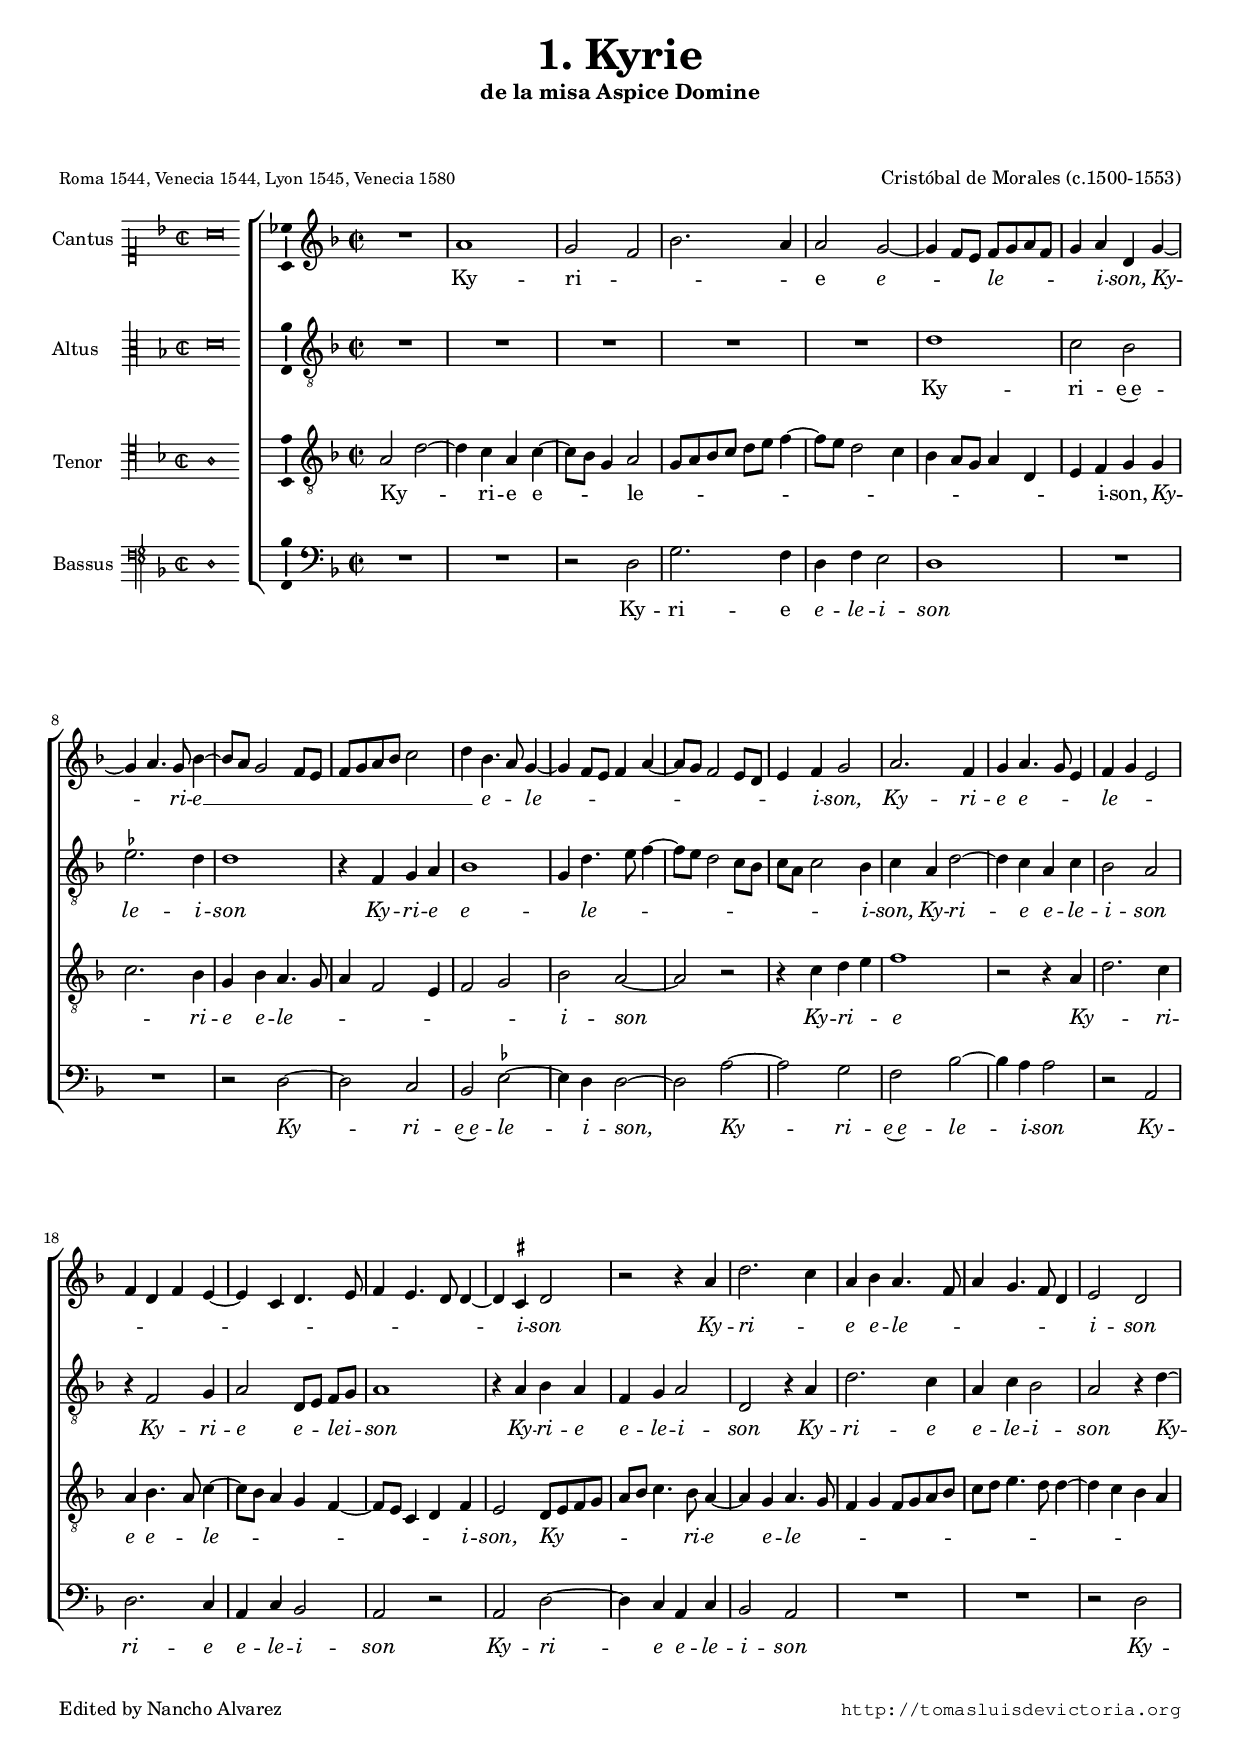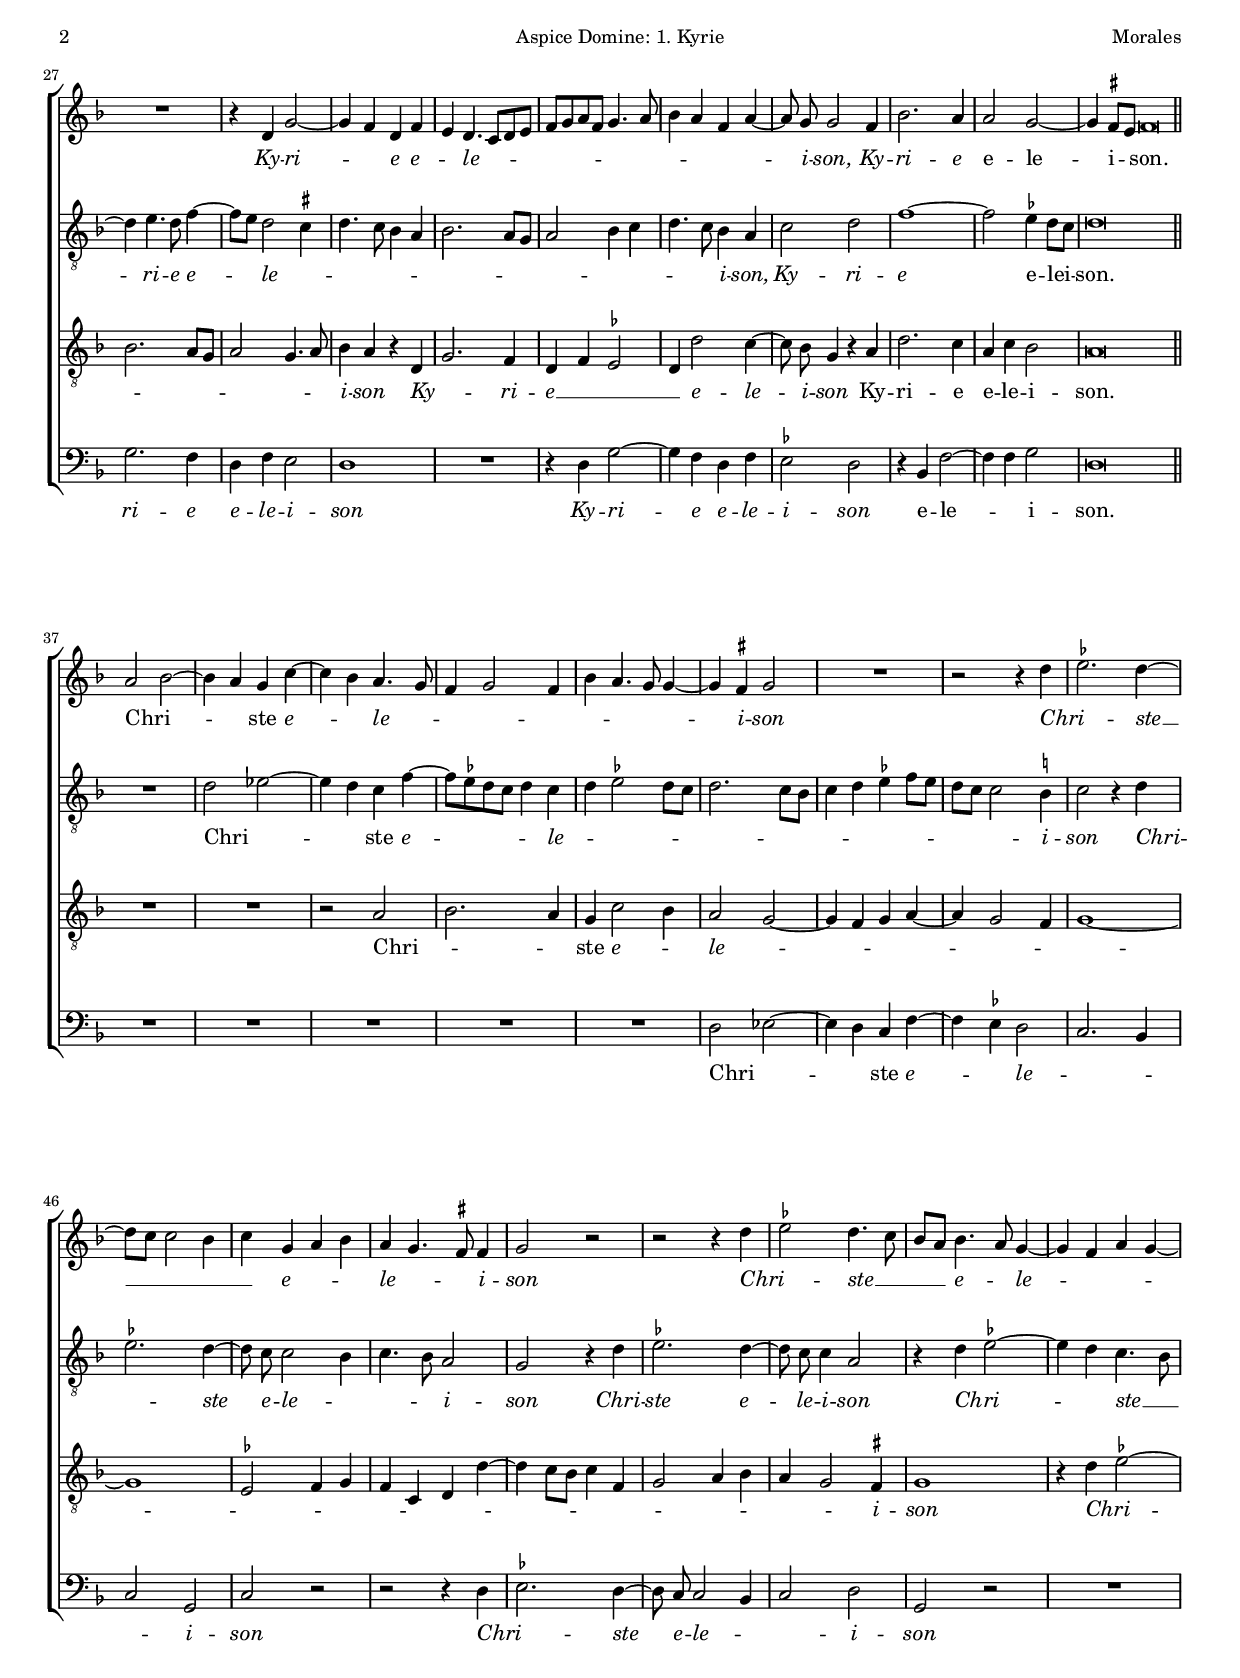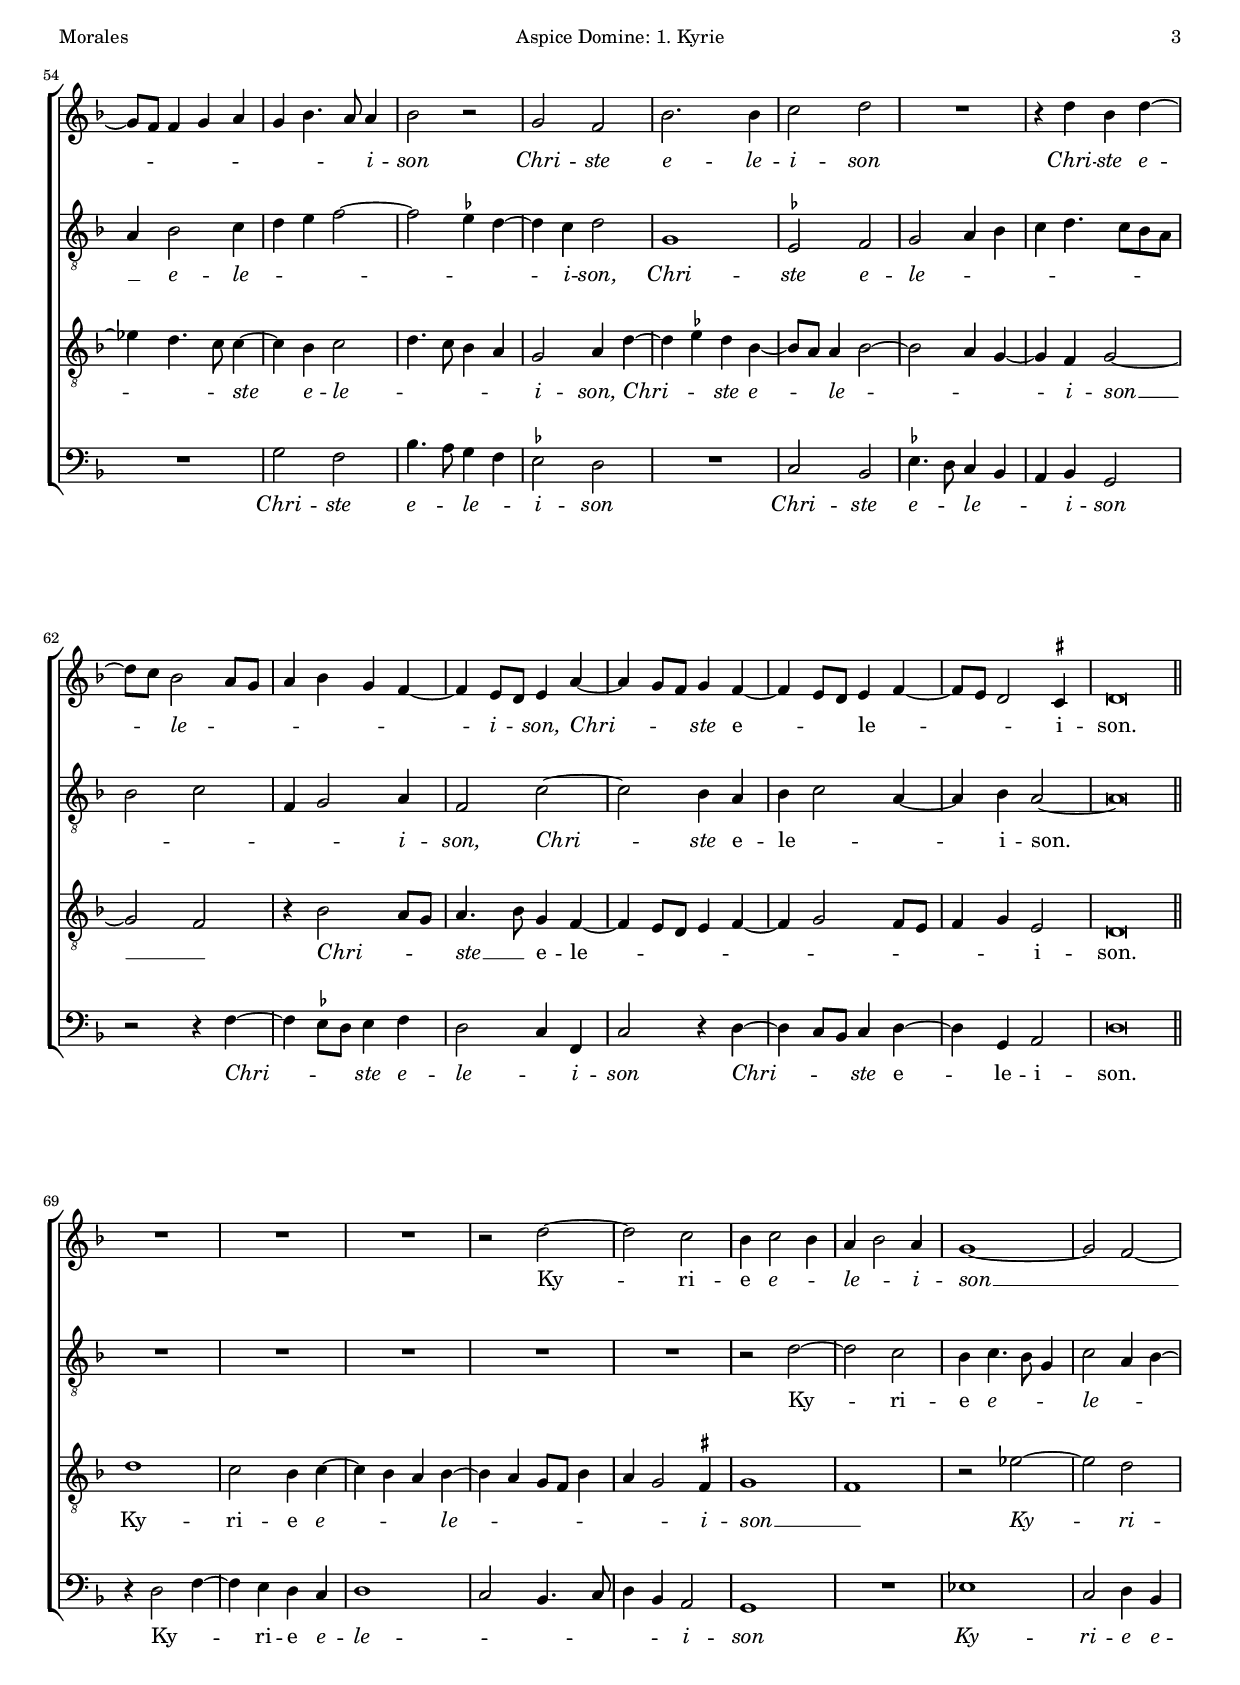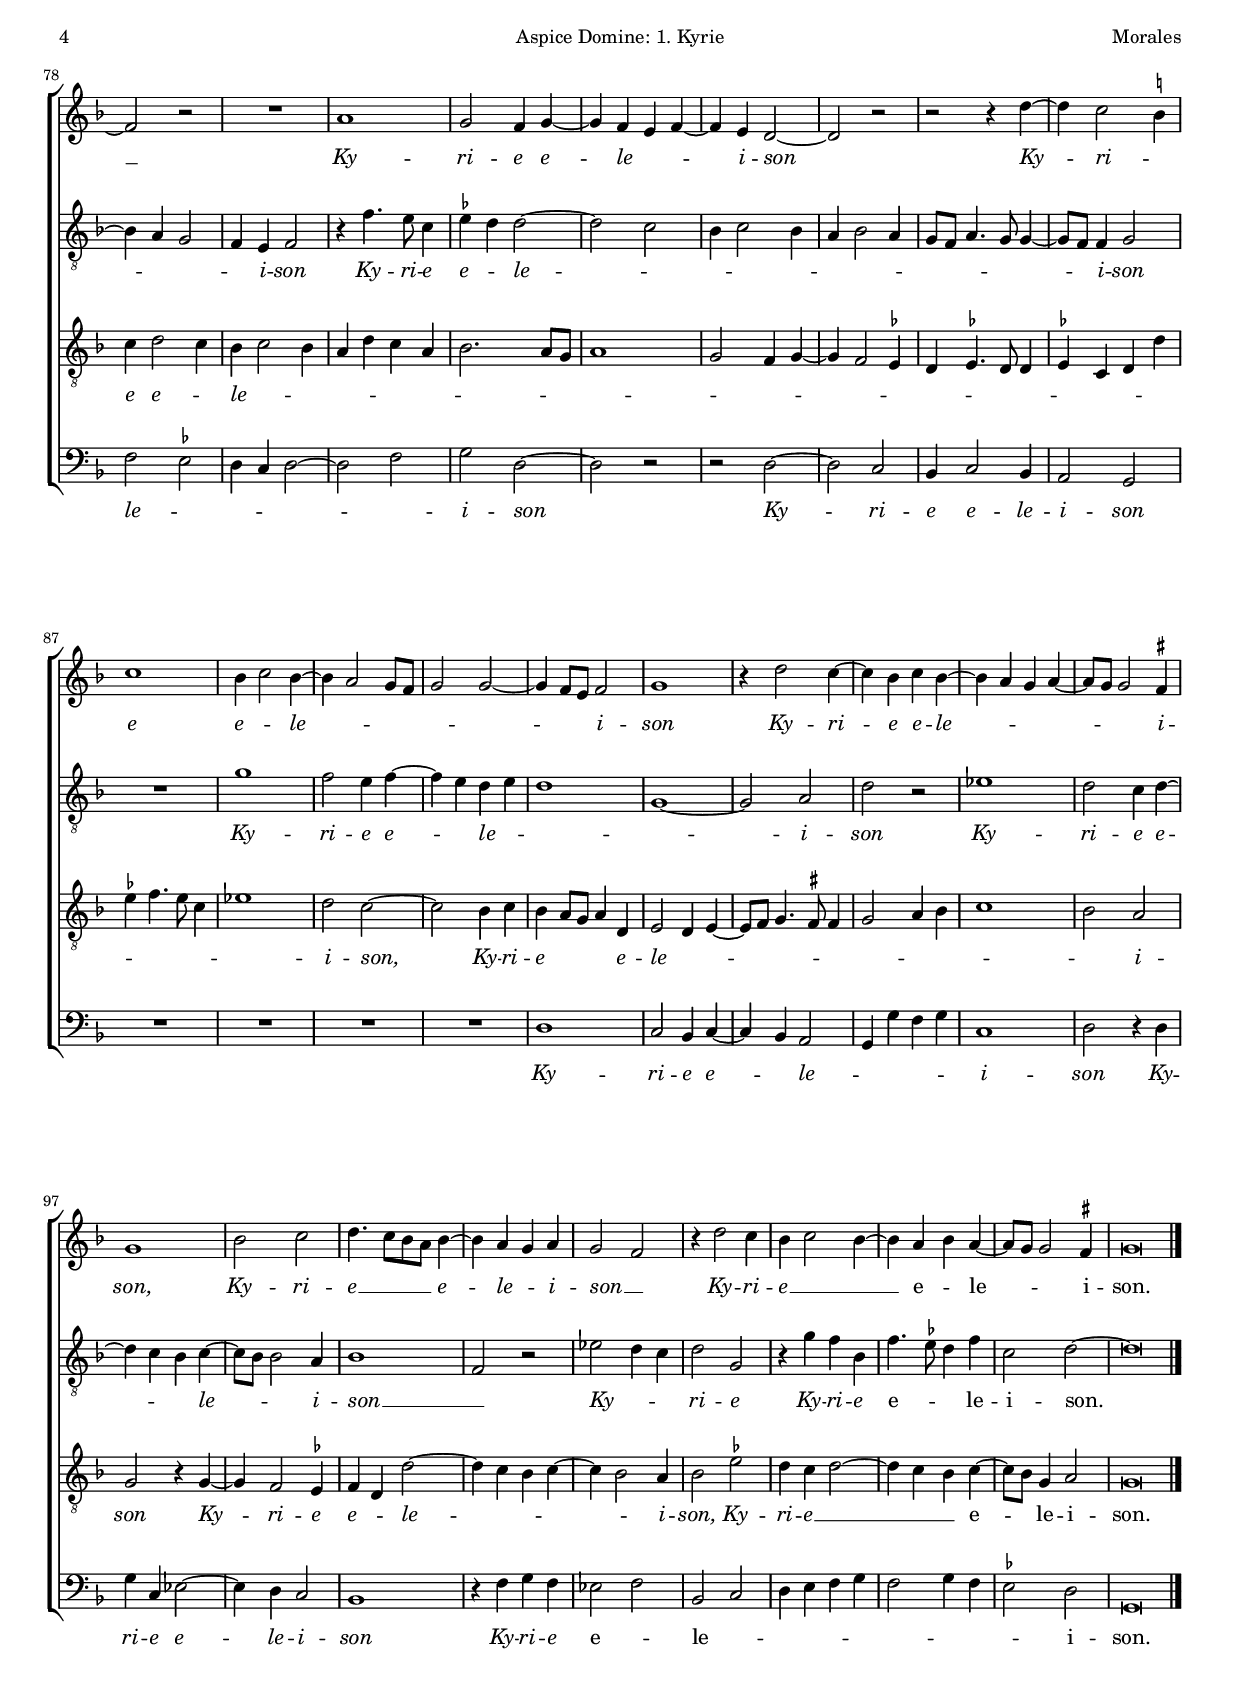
\version "2.18.0"

#(set-default-paper-size "a4")
#(set-global-staff-size 16.4)
#(ly:set-option 'point-and-click #f)
%mobile -s15.5 -i3.2

italicas=\override LyricText.font-shape = #'italic
rectas=\override LyricText.font-shape = #'upright
ss=\once \set suggestAccidentals = ##t
incipitwidth = 20
mtempo={\tempo 4 = 100}
mtempob={\tempo 4 = 50}

htitle="Aspice Domine: 1. Kyrie"
hcomposer="Morales"

\header {
	title=\markup{\fontsize #3 "1. Kyrie"}
	subtitle="de la misa Aspice Domine"
	subsubtitle=\markup{\null \vspace #2 }
	composer="Cristóbal de Morales (c.1500-1553)"
        pdfauthor=\composer
	%opus="(-)"
	poet=\markup{\smaller "Roma 1544, Venecia 1544, Lyon 1545, Venecia 1580" }
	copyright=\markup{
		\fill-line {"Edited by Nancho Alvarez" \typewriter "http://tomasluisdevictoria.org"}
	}
%	tagline=""
}



global={\key f \major \time 2/2  \skip 1*36 \bar "||" \break
					\skip 1*32 \bar "||" \break
					\skip 1*38 \bar "|."
}

cantus={
	R1*4/4 |
	a'1 |
	g'2 f' |
	bes'2. a'4 |
%5
	a'2 g' ~ |
	g'4 f'8 e' f' g' a' f' |
	g'4 a' d' g' ~ |
	g' a'4. g'8 bes'4 ~ |
	bes'8 a' g'2 f'8 e' |
%10
	f' g' a' bes' c''2 |
	d''4 bes'4. a'8 g'4 ~ |
	g' f'8 e' f'4 a' ~ |
	a'8 g' f'2 e'8 d' |
	e'4 f' g'2 |
%15
	a'2. f'4 |
	g' a'4. g'8 e'4 |
	f' g' e'2 |
	f'4 d' f' e' ~ |
	e' c' d'4. e'8 |
%20
	f'4 e'4. d'8 d'4 ~ |
	d' \ss cis' d'2 |
	r r4 a' |
	d''2. c''4 |
	a' bes' a'4. f'8 |
%25
	a'4 g'4. f'8 d'4 |
	e'2 d' |
	R1*4/4 |
	r4 d' g'2 ~ |
	g'4 f' d' f' |
%30
	e' d'4. c'8 d' e' |
	f' g' a' f' g'4. a'8 |
	bes'4 a' f' a' ~ |
	\set Staff.autoBeaming = ##f
	a'8 g' g'2 f'4 |
	\set Staff.autoBeaming = ##t
	bes'2. a'4 |
%35
	a'2 g' ~ |
	g'4 \ss fis'8 e' fis'\breve*1/4
	a'2 bes' ~ |
	bes'4 a' g' c'' ~ |
	c'' bes' a'4. g'8 |
%40
	f'4 g'2 f'4 |
	bes' a'4. g'8 g'4 ~ |
	g' \ss fis' g'2 |
	R1*4/4 |
	r2 r4 d'' |
%45
	\ss ees''2. d''4 ~ |
	d''8 c'' c''2 bes'4 |
	c'' g' a' bes' |
	a' g'4. \ss fis'8 fis'4 |
	g'2 r |
%50
	r r4 d'' |
	\ss ees''2 d''4. c''8 |
	bes' a' bes'4. a'8 g'4 ~ |
	g' f' a' g' ~ |
	g'8 f' f'4 g' a' |
%55
	g' bes'4. a'8 a'4 |
	bes'2 r |
	g' f' |
	bes'2. bes'4 |
	c''2 d'' |
%60
	R1*4/4 |
	r4 d'' bes' d'' ~ |
	d''8 c'' bes'2 a'8 g' |
	a'4 bes' g' f' ~ |
	f' e'8 d' e'4 a' ~ |
%65
	a' g'8 f' g'4 f' ~ |
	f' e'8 d' e'4 f' ~ |
	f'8 e' d'2 \ss cis'4 |
	d'\breve*1/2 |
	R1*4/4 |
%70
	R1*4/4 |
	R1*4/4 |
	r2 d'' ~ |
	d'' c'' |
	bes'4 c''2 bes'4 |
%75
	a' bes'2 a'4 |
	g'1 ~ |
	g'2 f' ~ |
	f' r |
	R1*4/4 |
%80
	a'1 |
	g'2 f'4 g' ~ |
	g' f' e' f' ~ |
	f' e' d'2 ~ |
	d' r |
%85
	r r4 d'' ~ |
	d'' c''2 \ss b'4 |
	c''1 |
	bes'4 c''2 bes'4 ~ |
	bes' a'2 g'8 f' |
%90
	g'2 g' ~ |
	g'4 f'8 e' f'2 |
	g'1 |
	r4 d''2 c''4 ~ |
	c'' bes' c'' bes' ~ |
%95
	bes' a' g' a' ~ |
	a'8 g' g'2 \ss fis'4 |
	g'1 |
	bes'2 c'' |
	d''4.  c''8[ bes' a'] bes'4 ~ |
%100
	bes' a' g' a' |
	g'2 f' |
	r4 d''2 c''4 |
	bes' c''2 bes'4 ~ |
	bes' a' bes' a' ~ |
%105
	a'8 g' g'2 \ss fis'4 |
	g'\breve*1/2
}

altus={
	R1*4/4 |
	R1*4/4 |
	R1*4/4 |
	R1*4/4 |
%5
	R1*4/4 |
	d'1 |
	c'2 bes |
	\ss ees'2. d'4 |
	d'1 |
%10
	r4 f g a |
	bes1 |
	g4 d'4. e'8 f'4 ~ |
	f'8 e' d'2 c'8 bes |
	c' a c'2 bes4 |
%15
	c' a d'2 ~ |
	d'4 c' a c' |
	bes2 a |
	r4 f2 g4 |
	a2  d8[ e] f g |
%20
	a1 |
	r4 a bes a |
	f g a2 |
	d r4 a |
	d'2. c'4 |
%25
	a c' bes2 |
	a r4 d' ~ |
	d' e'4. d'8 f'4 ~ |
	f'8 e' d'2 \ss cis'4 |
	d'4. c'8 bes4 a |
%30
	bes2. a8 g |
	a2 bes4 c' |
	d'4. c'8 bes4 a |
	c'2 d' |
	f'1 ~ |
%35
	f'2 \ss ees'4 d'8 c' |
	d'\breve*1/2
	R1*4/4 |
	d'2 ees' ~ |
	ees'4 d' c' f' ~ |
%40
	f'8 \ss ees' d' c' d'4 c' |
	d' \ss ees'2 d'8 c' |
	d'2. c'8 bes |
	c'4 d' \ss ees' f'8 ees' |
	d' c' c'2 \ss b4 |
%45
	c'2 r4 d' |
	\ss ees'2. d'4 ~ |
	\set Staff.autoBeaming = ##f
	d'8 c' c'2 bes4 |
	\set Staff.autoBeaming = ##t
	c'4. bes8 a2 |
	g r4 d' |
%50
	\ss ees'2. d'4 ~ |
	\set Staff.autoBeaming = ##f
	d'8 c' c'4 a2 |
	\set Staff.autoBeaming = ##t
	r4 d' \ss ees'2 ~ |
	ees'4 d' c'4. bes8 |
	a4 bes2 c'4 |
%55
	d' e' f'2 ~ |
	f' \ss ees'4 d' ~ |
	d' c' d'2 |
	g1 |
	\ss ees2 f |
%60
	g a4 bes |
	c' d'4. c'8 bes a |
	bes2 c' |
	f4 g2 a4 |
	f2 c' ~ |
%65
	c' bes4 a |
	bes c'2 a4 ~ |
	a bes a2 ~ |
	a\breve*1/2
	R1*4/4 |
%70
	R1*4/4 |
	R1*4/4 |
	R1*4/4 |
	R1*4/4 |
	r2 d' ~ |
%75
	d' c' |
	bes4 c'4. bes8 g4 |
	c'2 a4 bes ~ |
	bes a g2 |
	f4 e f2 |
%80
	r4 f'4. e'8 c'4 |
	\ss ees' d' d'2 ~ |
	d' c' |
	bes4 c'2 bes4 |
	a bes2 a4 |
%85
	g8 f a4. g8 g4 ~ |
	g8 f f4 g2 |
	R1*4/4 |
	g'1 |
	f'2 e'4 f' ~ |
%90
	f' e' d' e' |
	d'1 |
	g ~ |
	g2 a |
	d' r |
%95
	ees'1 |
	d'2 c'4 d' ~ |
	d' c' bes c' ~ |
	c'8 bes bes2 a4 |
	bes1 |
%100
	f2 r |
	ees' d'4 c' |
	d'2 g |
	r4 g' f' bes |
	f'4. \ss ees'8 d'4 f' |
%105
	c'2 d' ~ |
	d'\breve*1/2
}

tenor={
	a2 d' ~ |
	d'4 c' a c' ~ |
	c'8 bes g4 a2 |
	g8 a bes c' d' e' f'4 ~ |
%5
	f'8 e' d'2 c'4 |
	bes a8 g a4 d |
	e f g g |
	c'2. bes4 |
	g bes a4. g8 |
%10
	a4 f2 e4 |
	f2 g |
	bes a ~ |
	a r |
	r4 c' d' e' |
%15
	f'1 |
	r2 r4 a |
	d'2. c'4 |
	a bes4. a8 c'4 ~ |
	c'8 bes a4 g f ~ |
%20
	f8 e c4 d f |
	e2 d8 e f g |
	a bes c'4. bes8 a4 ~ |
	a g a4. g8 |
	f4 g f8 g a bes |
%25
	c' d' e'4. d'8 d'4 ~ |
	d' c' bes a |
	bes2. a8 g |
	a2 g4. a8 |
	bes4 a r d |
%30
	g2. f4 |
	d f \ss ees2 |
	d4 d'2 c'4 ~ |
	\set Staff.autoBeaming = ##f
	c'8 bes g4 r a |
	\set Staff.autoBeaming = ##t
	d'2. c'4 |
%35
	a c' bes2 |
	a\breve*1/2
	R1*4/4 |
	R1*4/4 |
	r2 a |
%40
	bes2. a4 |
	g c'2 bes4 |
	a2 g ~ |
	g4 f g a ~ |
	a g2 f4 |
%45
	g1 ~ |
	g |
	\ss ees2 f4 g |
	f c d d' ~ |
	d' c'8 bes c'4 f |
%50
	g2 a4 bes |
	a g2 \ss fis4 |
	g1 |
	r4 d' \ss ees'2 ~ |
	ees'4 d'4. c'8 c'4 ~ |
%55
	c' bes c'2 |
	d'4. c'8 bes4 a |
	g2 a4 d' ~ |
	d' \ss ees' d' bes ~ |
	bes8 a a4 bes2 ~ |
%60
	bes a4 g ~ |
	g f g2 ~ |
	g f |
	r4 bes2 a8 g |
	a4. bes8 g4 f ~ |
%65
	f e8 d e4 f ~ |
	f g2 f8 e |
	f4 g e2 |
	d\breve*1/2
	d'1 |
%70
	c'2 bes4 c' ~ |
	c' bes a bes ~ |
	bes a g8 f bes4 |
	a g2 \ss fis4 |
	g1 |
%75
	f |
	r2 ees' ~ |
	ees' d' |
	c'4 d'2 c'4 |
	bes c'2 bes4 |
%80
	a d' c' a |
	bes2. a8 g |
	a1 |
	g2 f4 g ~ |
	g f2 \ss ees4 |
%85
	d \ss ees4. d8 d4 |
	\ss ees c d d' |
	\ss ees' f'4. ees'8 c'4 |
	ees'1 |
	d'2 c' ~ |
%90
	c' bes4 c' |
	bes a8 g a4 d |
	e2 d4 e ~ |
	e8 f g4. \ss fis8 fis4 |
	g2 a4 bes |
%95
	c'1 |
	bes2 a |
	g r4 g ~ |
	g f2 \ss ees4 |
	f d d'2 ~ |
%100
	d'4 c' bes c' ~ |
	c' bes2 a4 |
	bes2 \ss ees' |
	d'4 c' d'2 ~ |
	d'4 c' bes c' ~ |
%105
	c'8 bes g4 a2 |
	g\breve*1/2
}

bassus={
	R1*4/4 |
	R1*4/4 |
	r2 d |
	g2. f4 |
%5
	d f e2 |
	d1 |
	R1*4/4 |
	R1*4/4 |
	r2 d ~ |
%10
	d c |
	bes, \ss ees ~ |
	ees4 d d2 ~ |
	d a ~ |
	a g |
%15
	f bes ~ |
	bes4 a a2 |
	r a, |
	d2. c4 |
	a, c bes,2 |
%20
	a, r |
	a, d ~ |
	d4 c a, c |
	bes,2 a, |
	R1*4/4 |
%25
	R1*4/4 |
	r2 d |
	g2. f4 |
	d f e2 |
	d1 |
%30
	R1*4/4 |
	r4 d g2 ~ |
	g4 f d f |
	\ss ees2 d |
	r4 bes, f2 ~ |
%35
	f4 f g2 |
	d\breve*1/2
	R1*4/4 |
	R1*4/4 |
	R1*4/4 |
%40
	R1*4/4 |
	R1*4/4 |
	d2 ees ~ |
	ees4 d c f ~ |
	f \ss ees d2 |
%45
	c2. bes,4 |
	c2 g, |
	c r |
	r r4 d |
	\ss ees2. d4 ~ |
%50
	\set Staff.autoBeaming = ##f
	d8 c c2 bes,4 |
	\set Staff.autoBeaming = ##t
	c2 d |
	g, r |
	R1*4/4 |
	R1*4/4 |
%55
	g2 f |
	bes4. a8 g4 f |
	\ss ees2 d |
	R1*4/4 |
	c2 bes, |
%60
	\ss ees4. d8 c4 bes, |
	a, bes, g,2 |
	r r4 f ~ |
	f \ss ees8 d ees4 f |
	d2 c4 f, |
%65
	c2 r4 d ~ |
	d c8 bes, c4 d ~ |
	d g, a,2 |
	d\breve*1/2 |
	r4 d2 f4 ~ |
%70
	f e d c |
	d1 |
	c2 bes,4. c8 |
	d4 bes, a,2 |
	g,1 |
%75
	R1*4/4 |
	ees1 |
	c2 d4 bes, |
	f2 \ss ees |
	d4 c d2 ~ |
%80
	d f |
	g d ~ |
	d r |
	r d ~ |
	d c |
%85
	bes,4 c2 bes,4 |
	a,2 g, |
	R1*4/4 |
	R1*4/4 |
	R1*4/4 |
%90
	R1*4/4 |
	d1 |
	c2 bes,4 c ~ |
	c bes, a,2 |
	g,4 g f g |
%95
	c1 |
	d2 r4 d |
	g c ees2 ~ |
	ees4 d c2 |
	bes,1 |
%100
	r4 f g f |
	ees2 f |
	bes, c |
	d4 e f g |
	f2 g4 f |
%105
	\ss ees2 d |
	g,\breve*1/2
}

textocantus=\lyricmode{
Ky -- ri -- _ _ _ e 
\italicas
e -- _ _ _ le -- _ _ _ _ i -- son,
Ky -- _ _ ri -- e __ _ _ _ _ _ _ _ _ _ _ _  e -- _ le -- _ _ _ _ _ _ _ _ _ _ _ i -- son,
Ky -- ri -- e e -- _ _ le -- _ _ _ _ _ _ _ _ _ _ _ _ _ _ _ i -- son
Ky -- ri -- _ e e -- le -- _ _ _ _ _ i -- son
Ky -- ri -- _ _ e e -- _ le -- _ _ _ _ _ _ _ _ _ _ _ _ _ _ i -- son,
Ky -- ri -- e 
\rectas
e -- le -- _ i -- _ son.
Chri -- _ _ _ ste 
\italicas
e -- _ _ le -- _ _ _ _ _ _ _ _ _ i -- son
Chri -- _ ste __ _ _ _ _ _ e -- _ _ le -- _ _ i -- son
Chri -- _ ste __ _ _ _ e -- _ le -- _ _ _ _ _ _ _ _ _ _ _ _ i -- son
Chri -- ste e -- le -- i -- son
Chri -- ste e -- _ _ le -- _ _ _ _ _ _ _ i -- _ son,
Chri -- _ _ _ ste 
\rectas
e -- _ _ _ le -- _ _ _ _ i -- son.
Ky -- _ ri -- e 
\italicas
e -- _ le -- _ i -- son __ _ _ _ 
Ky -- ri -- e e -- _ le -- _ _ _ i -- son _
Ky -- _ ri -- _ e e -- _ le -- _ _ _ _ _ _ _ _ _ i -- son
Ky -- ri -- _ e e -- le -- _ _ _ _ _ _ _ i -- son,
Ky -- ri -- e __ _ _ _ e -- _ le -- _ i -- son __ _
Ky -- ri -- e __ _ _ _ 
\rectas
e -- _ le -- _ _ _ i -- son.

}

textoaltus=\lyricmode{
Ky -- ri -- e~e -- 
\italicas
le -- i -- son
Ky -- ri -- e e -- _ le -- _ _ _ _ _ _ _ _ _ _ i -- son,
Ky -- ri -- _ e e -- le -- i -- son
Ky -- ri -- e e -- _ lei -- _ son
Ky -- ri -- e e -- le -- i -- son
Ky -- ri -- e e -- le -- i -- son
Ky -- _ ri -- e e -- _ _ le -- _ _ _ _ _ _ _ _ _ _ _ _ _ i -- son,
Ky -- ri -- e _ 
\rectas
e -- lei -- _ son.
Chri -- _ _ _ ste 
\italicas
e -- _ _ _ _ _ le -- _ _ _ _ _ _ _ _ _ _ _ _ _ _ _ i -- son
Chri -- _ ste _ e -- le -- _ _ _ i -- son
Chri -- ste e -- _ le -- i -- son
Chri -- _ _ _ ste __ _ _ e -- le -- _ _ _ _ _ _ _ i -- son,
Chri -- ste e -- le -- _ _ _ _ _ _ _ _ _ _ _ i -- son,
Chri -- _ ste 
\rectas
e -- le -- _ _ _ i -- son. _
Ky -- _ ri -- e 
\italicas
e -- _ _ le -- _ _ _ _ _ _ i -- son
Ky -- ri -- e e -- _ le -- _ _ _ _ _ _ _ _ _ _ _ _ _ _ _ i -- son
Ky -- ri -- e e -- _ _ le -- _ _ _ _ i -- son
Ky -- ri -- e e -- _ _ _ le -- _ _ _ i -- son __ _
Ky -- _ _ ri -- e
Ky -- ri -- e 
\rectas
e -- _ _ le -- i -- son. _
}

textotenor=\lyricmode{
Ky -- _ _ ri -- e e -- _ _ _ le -- _ _ _ _ _ _ _ _ _ _ _ _ _ _ _ _ _ i -- son,
\italicas
Ky -- _ ri -- e e -- le -- _ _ _ _ _ _ i -- son _
Ky -- ri -- _ e
Ky -- _ ri -- e e -- _ le -- _ _ _ _ _ _ _ _ _ i -- son,
Ky -- _ _ _ _ _ _ ri -- e _ e -- le -- _ _ _ _ _ _ _ _ _ _ _ _ _ _ _ _ _ _ _ _ _ _ i -- son
Ky -- _ ri -- e __ _ _ _ e -- le -- _ i -- son
\rectas
Ky -- ri -- e e -- le -- i -- son.
Chri -- _ _ ste 
\italicas
e -- _ le -- _ _ _ _ _ _ _ _ _ _ _ _ _ _ _ _ _ _ _ _ _ _ _ _ _ _ _ i -- son
Chri -- _ _ _ _ ste _ e -- le -- _ _ _ _ i -- son,
Chri -- _ _ ste e -- _ _ le -- _ _ _ _ _ i -- son __ _ _
Chri -- _ _ ste __ _ 
\rectas
e -- le -- _ _ _ _ _ _ _ _ _ _ _ i -- son.
Ky -- ri -- e 
\italicas
e -- _ _ _ le -- _ _ _ _ _ _ _ i -- son __ _
Ky -- _ ri -- e e -- _ le -- _ _ _ _ _ _ _ _ _ _ _ _ _ _ _ _ _ _ _ _ _ _ _ _ _ _ _ _ _ i -- son, _
Ky -- ri -- e _ _ _ e -- le -- _ _ _ _ _ _ _ _ _ _ _ _ i -- son
Ky -- _ ri -- e e -- _ le -- _ _ _ _ _ _ i -- son,
Ky -- ri -- e __ _ _ _ _ 
\rectas
e -- _ _ le -- i -- son.
}

textobassus=\lyricmode{
Ky -- ri -- e 
\italicas
e -- le -- i -- son
Ky -- _ ri -- e~e -- le -- _ i -- son, _
Ky -- _ ri -- e~e -- le -- _ i -- son
Ky -- ri -- e e -- le -- i -- son
Ky -- ri -- _ e e -- le -- i -- son
Ky -- ri -- e e -- le -- i -- son
Ky -- ri -- _ e e -- le -- i -- son
\rectas
e -- le -- _ _ i -- son.
Chri -- _ _ _ ste 
\italicas
e -- _ _ le -- _ _ _ i -- son
Chri -- _ ste _ e -- le -- _ _ i -- son
Chri -- ste e -- _ le -- _ i -- son
Chri -- ste e -- _ le -- _ _ i -- son
Chri -- _ _ _ ste e -- le -- _ i -- son
Chri -- _ _ _ ste 
\rectas
e -- _ le -- i -- son.
Ky -- _ _ ri -- e 
\italicas
e -- le -- _ _ _ _ _ i -- son
Ky -- ri -- e e -- le -- _ _ _ _ _ _ i -- son _
Ky -- _ ri -- e e -- le -- i -- son
Ky -- ri -- e e -- _ _ le -- _ _ _ _ i -- son
Ky -- ri -- e e -- _ le -- i -- son
Ky -- ri -- e 
\rectas
e -- _ le -- _ _ _ _ _ _ _ _ _ i -- son.
}


incipitcantus=\markup{
	\score{
		{ 
		\set Staff.instrumentName="Cantus "
		\override NoteHead.style = #'neomensural
		\override Staff.TimeSignature.style = #'neomensural
		\cadenzaOn 
		\clef "petrucci-c1"
		\key f \major
		\time 2/2
                a'\breve
		} 

	\layout { line-width=\incipitwidth indent = 0 }
	}
}

incipitaltus=\markup{
	\score{
		{ 
		\set Staff.instrumentName="Altus    "
		\override NoteHead.style = #'neomensural 
		\override Staff.TimeSignature.style = #'neomensural
		\cadenzaOn 
		\clef "petrucci-c3"
		\key f \major
		\time 2/2
                d'\breve
		} 
	\layout { line-width=\incipitwidth indent = 0 }
	}
}


incipittenor=\markup{
	\score{
		{ 
		\set Staff.instrumentName="Tenor   "
		\override NoteHead.style = #'neomensural 
		\override Staff.TimeSignature.style = #'neomensural
		\cadenzaOn 
		\clef "petrucci-c4"
		\key f \major
		\time 2/2
                a1
		} 
	\layout { line-width=\incipitwidth indent=0 }
	}
}

incipitbassus=\markup{
	\score{
		{ 
		\set Staff.instrumentName="Bassus "
		\override NoteHead.style = #'neomensural
		\override Staff.TimeSignature.style = #'neomensural
		\cadenzaOn 
		\clef "petrucci-f4"
		\key f \major
		\time 2/2
                d1
		} 
	\layout { line-width=\incipitwidth indent = 0 }
	}
}

%\layout {
%       \context {\Voice
%               \remove Ligature_bracket_engraver
%               \consists Mensural_ligature_engraver
%       }
%       line-width=\incipitwidth
%       indent = 0
%}

\score {\transpose c' c'{
\new ChoirStaff<<

	\new Staff <<\global
	\new Voice="v1" {
		\set Staff.instrumentName=\incipitcantus
		\clef "treble"
		\cantus }
	\new Lyrics \lyricsto "v1" {\textocantus }
	>>

	\new Staff <<\global
	\new Voice="v2" {
		\set Staff.instrumentName=\incipitaltus
		\clef "G_8"
		\altus }
	\new Lyrics \lyricsto "v2" {\textoaltus }
	>>
	
	\new Staff <<\global
	\new Voice="v3" {
		\set Staff.instrumentName=\incipittenor
		\clef "G_8"
		\tenor }
	\new Lyrics \lyricsto "v3" {\textotenor }
	>>

	\new Staff <<\global
	\new Voice="v4" {
		\set Staff.instrumentName=\incipitbassus
		\clef "bass"
		\bassus }
	\new Lyrics \lyricsto "v4" {\textobassus }
	>>
	
>>

	} % transpose

\layout{ 
	\context {\Lyrics 
		\override VerticalAxisGroup.staff-affinity = #UP
		\override VerticalAxisGroup.nonstaff-relatedstaff-spacing =
			#'((basic-distance . 0) (minimum-distance . 0) (padding . 1))
		\override LyricText.font-size = #1.2
		\override LyricHyphen.minimum-distance = #0.5
	}
	\context {\Score 
		tempoHideNote = ##t
		\override BarNumber.padding = #2 
	}
	\context {\Voice 
		melismaBusyProperties = #'()
		%autoBeaming = ##f
	}
	\context {\Staff 
                %\RemoveEmptyStaves
                %\override VerticalAxisGroup.remove-first = ##t
		\override VerticalAxisGroup.staff-staff-spacing =
			#'((basic-distance . 11) (minimum-distance . 0) (padding . 1))
		\consists Ambitus_engraver 
		\override LigatureBracket.padding = #1
	}
}

%\midi { \mtempo }

}


\paper{
	evenHeaderMarkup=\markup  \fill-line { \fromproperty #'page:page-number-string \htitle \hcomposer }
	oddHeaderMarkup= \markup  \fill-line { \on-the-fly #not-first-page \hcomposer \on-the-fly #not-first-page \htitle \on-the-fly #not-first-page \fromproperty #'page:page-number-string }
	%system-count=20
	%page-count = 8
	ragged-last-bottom = ##f
	indent=3.4\cm
	system-system-spacing =
	#'((basic-distance . 20) (minimum-distance . 0) (padding . 5))
	top-system-spacing = % header
	#'((basic-distance . 8) (minimum-distance . 0) (padding . 0))
	last-bottom-spacing = % footer
	#'((basic-distance . 12) (minimum-distance . 0) (padding . 0))
	markup-system-spacing.padding = #2.5
}
